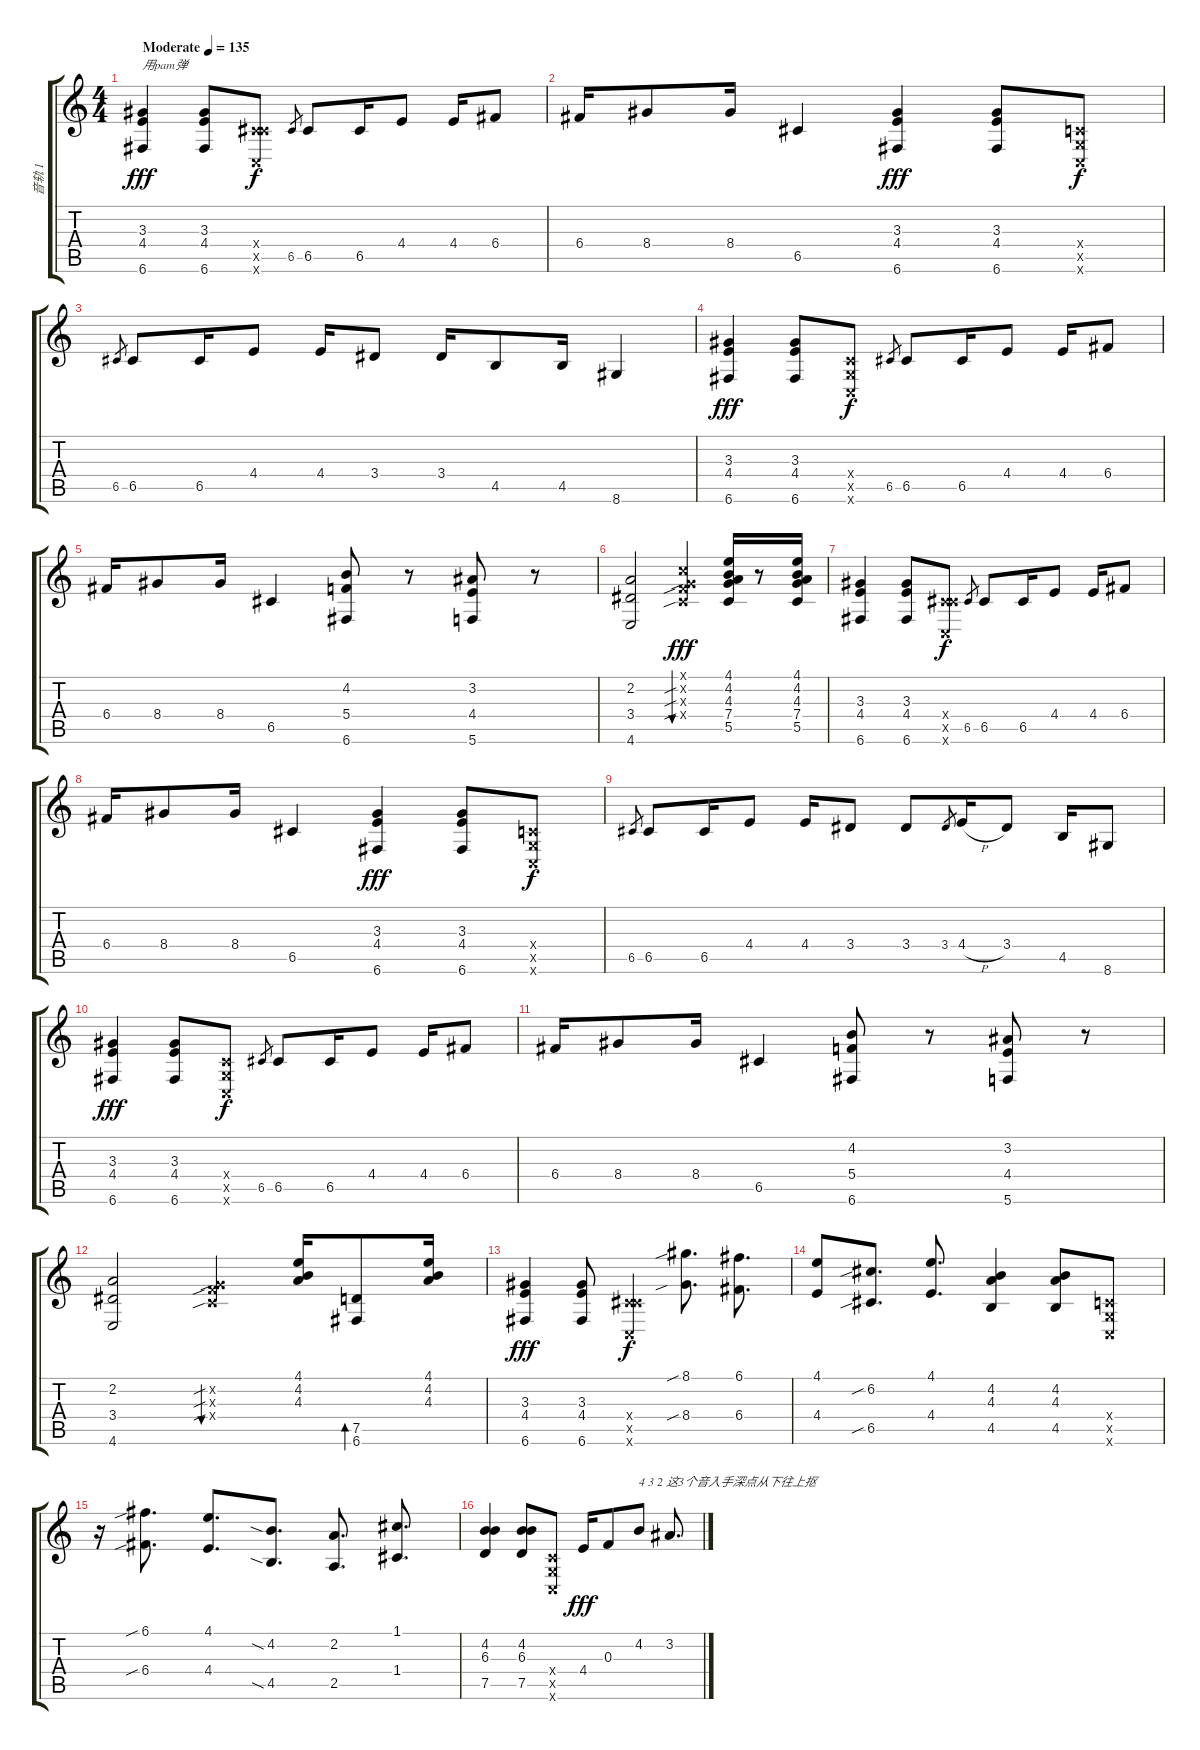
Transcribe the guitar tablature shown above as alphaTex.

\track ("音轨 1" "音轨 1") {instrument acousticguitarsteel}
\staff {score tabs}
\tuning (C4 G3 F3 C3 G2 C2) {hide}
\ts (4 4)
\tempo (135 "Moderate")
\clef g2
\ks c
(3.3 4.4 6.6).4{txt "用pam弹" dy fff instrument acousticguitarsteel} (3.3 4.4 6.6).8 (0.4{x} 6.5{x} 0.6{x}).8{dy f} 6.5.8{gr} 6.5.8 6.5.16 4.4.8 4.4.16 6.4.8 |
6.4.16 8.4.8 8.4.16 6.5.4 (3.3 4.4 6.6).4{dy fff} (3.3 4.4 6.6).8 (0.4{x} 0.5{x} 0.6{x}).8{dy f} |
6.5.8{gr} 6.5.8 6.5.16 4.4.8 4.4.16 3.4.8 3.4.16 4.5.8 4.5.16 8.6.4 |
(3.3 4.4 6.6).4{dy fff} (3.3 4.4 6.6).8 (0.4{x} 0.5{x} 0.6{x}).8{dy f} 6.5.8{gr} 6.5.8 6.5.16 4.4.8 4.4.16 6.4.8 |
6.4.16 8.4.8 8.4.16 6.5.4 (4.2 5.4 6.6).8 r.8 (3.2 4.4 5.6).8 r.8 |
(2.2 3.4 4.6).2 (0.1{x} 0.2{sib x} 0.3{sib x} 0.4{sib x}).4{bu 60 dy fff} (4.1 4.2 4.3 7.4 5.5).16 r.8 (4.1 4.2 4.3 7.4 5.5).16 |
(3.3 4.4 6.6).4 (3.3 4.4 6.6).8 (0.4{x} 6.5{x} 0.6{x}).8{dy f} 6.5.8{gr} 6.5.8 6.5.16 4.4.8 4.4.16 6.4.8 |
6.4.16 8.4.8 8.4.16 6.5.4 (3.3 4.4 6.6).4{dy fff} (3.3 4.4 6.6).8 (0.4{x} 0.5{x} 0.6{x}).8{dy f} |
6.5.8{gr} 6.5.8 6.5.16 4.4.8 4.4.16 3.4.8 3.4.8 3.4.8{gr} 4.4{h}.16 3.4.8 4.5.16 8.6.8 |
(3.3 4.4 6.6).4{dy fff} (3.3 4.4 6.6).8 (0.4{x} 0.5{x} 0.6{x}).8{dy f} 6.5.8{gr} 6.5.8 6.5.16 4.4.8 4.4.16 6.4.8 |
6.4.16 8.4.8 8.4.16 6.5.4 (4.2 5.4 6.6).8 r.8 (3.2 4.4 5.6).8 r.8 |
(2.2 3.4 4.6).2 (0.2{sib x} 0.3{sib x} 0.4{sib x}).4{bu 60} (4.1 4.2 4.3).16 (7.5 6.6).8{bd 60} (4.1 4.2 4.3).16 |
(3.3 4.4 6.6).4{dy fff} (3.3 4.4 6.6).8 (0.4{x} 6.5{x} 0.6{x}).4{dy f} (8.1{sib} 8.4{sib}).8{d} (6.1 6.4).8{d} |
(4.1 4.4).8 (6.2{sib} 6.5{sib}).8{d} (4.1 4.4).8{d} (4.2 4.3 4.5).4 (4.2 4.3 4.5).8 (0.4{x} 0.5{x} 0.6{x}).8 |
r.16 (6.1{sib} 6.4{sib}).8{d} (4.1 4.4).8{d} (4.2{sia} 4.5{sia}).8{d} (2.2 2.5).8{d} (1.1 1.4).8{d} |
(4.2 6.3 7.5).4 (4.2 6.3 7.5).8 (0.4{x} 0.5{x} 0.6{x}).8 4.4.16{dy fff} 0.3.8 4.2.8{txt "4 3 2 这3个音入手深点从下往上抠"} 3.2.8{d}
